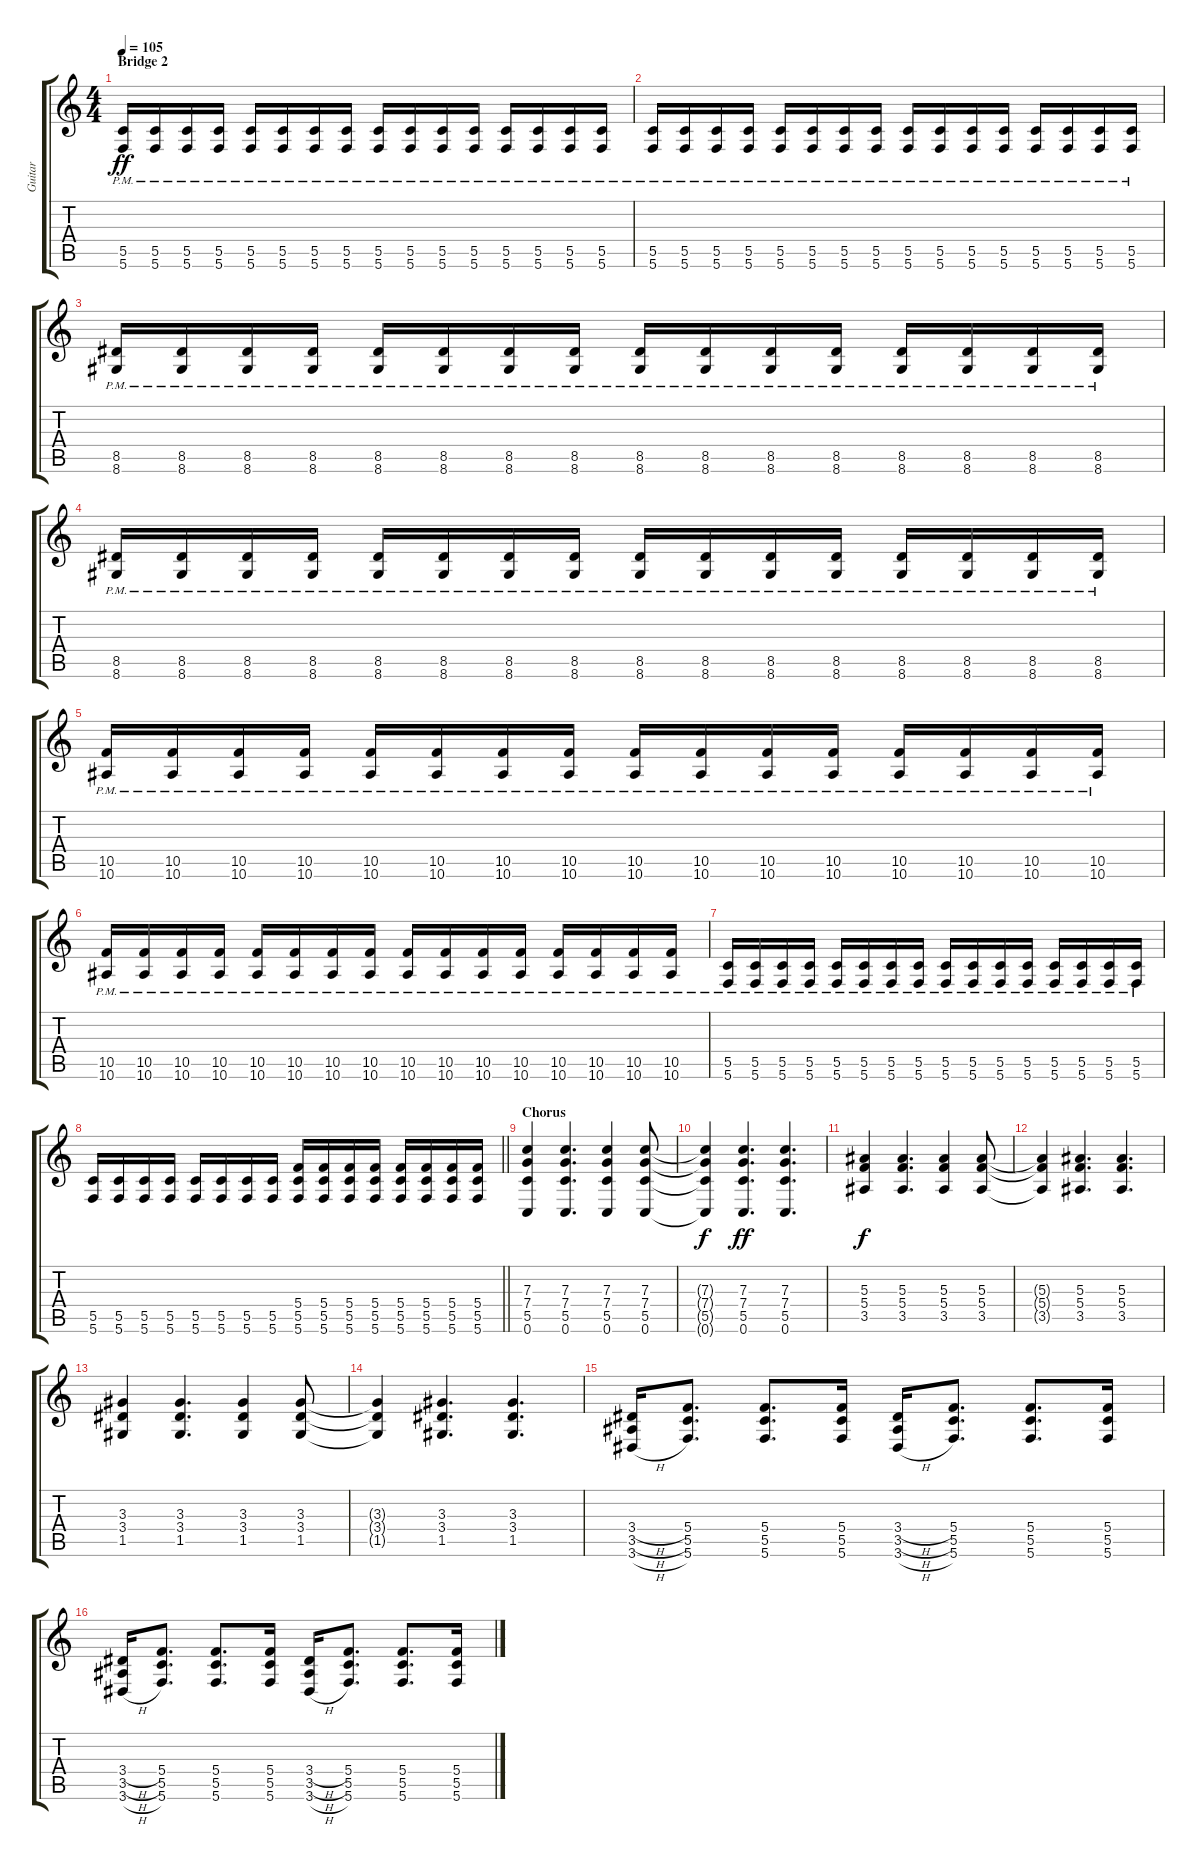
\track ("Guitar" "Guitar") {instrument distortionguitar}
\staff {score tabs}
\tuning (D4 A3 F3 C3 G2 C2) {hide}
\ts (4 4)
\section ("" "Bridge 2")
\tempo 105
\clef g2
\ks c
(5.5{pm} 5.6{pm}).16{dy ff} (5.5{pm} 5.6{pm}).16 (5.5{pm} 5.6{pm}).16 (5.5{pm} 5.6{pm}).16 (5.5{pm} 5.6{pm}).16 (5.5{pm} 5.6{pm}).16 (5.5{pm} 5.6{pm}).16 (5.5{pm} 5.6{pm}).16 (5.5{pm} 5.6{pm}).16 (5.5{pm} 5.6{pm}).16 (5.5{pm} 5.6{pm}).16 (5.5{pm} 5.6{pm}).16 (5.5{pm} 5.6{pm}).16 (5.5{pm} 5.6{pm}).16 (5.5{pm} 5.6{pm}).16 (5.5{pm} 5.6{pm}).16 |
(5.5{pm} 5.6{pm}).16 (5.5{pm} 5.6{pm}).16 (5.5{pm} 5.6{pm}).16 (5.5{pm} 5.6{pm}).16 (5.5{pm} 5.6{pm}).16 (5.5{pm} 5.6{pm}).16 (5.5{pm} 5.6{pm}).16 (5.5{pm} 5.6{pm}).16 (5.5{pm} 5.6{pm}).16 (5.5{pm} 5.6{pm}).16 (5.5{pm} 5.6{pm}).16 (5.5{pm} 5.6{pm}).16 (5.5{pm} 5.6{pm}).16 (5.5{pm} 5.6{pm}).16 (5.5{pm} 5.6{pm}).16 (5.5{pm} 5.6{pm}).16 |
(8.5{pm} 8.6{pm}).16 (8.5{pm} 8.6{pm}).16 (8.5{pm} 8.6{pm}).16 (8.5{pm} 8.6{pm}).16 (8.5{pm} 8.6{pm}).16 (8.5{pm} 8.6{pm}).16 (8.5{pm} 8.6{pm}).16 (8.5{pm} 8.6{pm}).16 (8.5{pm} 8.6{pm}).16 (8.5{pm} 8.6{pm}).16 (8.5{pm} 8.6{pm}).16 (8.5{pm} 8.6{pm}).16 (8.5{pm} 8.6{pm}).16 (8.5{pm} 8.6{pm}).16 (8.5{pm} 8.6{pm}).16 (8.5{pm} 8.6{pm}).16 |
(8.5{pm} 8.6{pm}).16 (8.5{pm} 8.6{pm}).16 (8.5{pm} 8.6{pm}).16 (8.5{pm} 8.6{pm}).16 (8.5{pm} 8.6{pm}).16 (8.5{pm} 8.6{pm}).16 (8.5{pm} 8.6{pm}).16 (8.5{pm} 8.6{pm}).16 (8.5{pm} 8.6{pm}).16 (8.5{pm} 8.6{pm}).16 (8.5{pm} 8.6{pm}).16 (8.5{pm} 8.6{pm}).16 (8.5{pm} 8.6{pm}).16 (8.5{pm} 8.6{pm}).16 (8.5{pm} 8.6{pm}).16 (8.5{pm} 8.6{pm}).16 |
(10.5{pm} 10.6{pm}).16 (10.5{pm} 10.6{pm}).16 (10.5{pm} 10.6{pm}).16 (10.5{pm} 10.6{pm}).16 (10.5{pm} 10.6{pm}).16 (10.5{pm} 10.6{pm}).16 (10.5{pm} 10.6{pm}).16 (10.5{pm} 10.6{pm}).16 (10.5{pm} 10.6{pm}).16 (10.5{pm} 10.6{pm}).16 (10.5{pm} 10.6{pm}).16 (10.5{pm} 10.6{pm}).16 (10.5{pm} 10.6{pm}).16 (10.5{pm} 10.6{pm}).16 (10.5{pm} 10.6{pm}).16 (10.5{pm} 10.6{pm}).16 |
(10.5{pm} 10.6{pm}).16 (10.5{pm} 10.6{pm}).16 (10.5{pm} 10.6{pm}).16 (10.5{pm} 10.6{pm}).16 (10.5{pm} 10.6{pm}).16 (10.5{pm} 10.6{pm}).16 (10.5{pm} 10.6{pm}).16 (10.5{pm} 10.6{pm}).16 (10.5{pm} 10.6{pm}).16 (10.5{pm} 10.6{pm}).16 (10.5{pm} 10.6{pm}).16 (10.5{pm} 10.6{pm}).16 (10.5{pm} 10.6{pm}).16 (10.5{pm} 10.6{pm}).16 (10.5{pm} 10.6{pm}).16 (10.5{pm} 10.6{pm}).16 |
(5.5{pm} 5.6{pm}).16 (5.5{pm} 5.6{pm}).16 (5.5{pm} 5.6{pm}).16 (5.5{pm} 5.6{pm}).16 (5.5{pm} 5.6{pm}).16 (5.5{pm} 5.6{pm}).16 (5.5{pm} 5.6{pm}).16 (5.5{pm} 5.6{pm}).16 (5.5{pm} 5.6{pm}).16 (5.5{pm} 5.6{pm}).16 (5.5{pm} 5.6{pm}).16 (5.5{pm} 5.6{pm}).16 (5.5{pm} 5.6{pm}).16 (5.5{pm} 5.6{pm}).16 (5.5{pm} 5.6{pm}).16 (5.5{pm} 5.6{pm}).16 |
\barLineRight lightlight
(5.5 5.6).16 (5.5 5.6).16 (5.5 5.6).16 (5.5 5.6).16 (5.5 5.6).16 (5.5 5.6).16 (5.5 5.6).16 (5.5 5.6).16 (5.4 5.5 5.6).16 (5.4 5.5 5.6).16 (5.4 5.5 5.6).16 (5.4 5.5 5.6).16 (5.4 5.5 5.6).16 (5.4 5.5 5.6).16 (5.4 5.5 5.6).16 (5.4 5.5 5.6).16 |
\section ("" "Chorus")
(7.3 7.4 5.5 0.6).4 (7.3 7.4 5.5 0.6).4{d} (7.3 7.4 5.5 0.6).4 (7.3 7.4 5.5 0.6).8 |
(7.3{t} 7.4{t} 5.5{t} 0.6{t}).4{dy f} (7.3 7.4 5.5 0.6).4{d dy ff} (7.3 7.4 5.5 0.6).4{d} |
(5.3 5.4 3.5).4{dy f} (5.3 5.4 3.5).4{d} (5.3 5.4 3.5).4 (5.3 5.4 3.5).8 |
(5.3{t} 5.4{t} 3.5{t}).4 (5.3 5.4 3.5).4{d} (5.3 5.4 3.5).4{d} |
(3.3 3.4 1.5).4 (3.3 3.4 1.5).4{d} (3.3 3.4 1.5).4 (3.3 3.4 1.5).8 |
(3.3{t} 3.4{t} 1.5{t}).4 (3.3 3.4 1.5).4{d} (3.3 3.4 1.5).4{d} |
(3.4{h} 3.5{h} 3.6{h}).16 (5.4 5.5 5.6).8{d} (5.4 5.5 5.6).8{d} (5.4 5.5 5.6).16 (3.4{h} 3.5{h} 3.6{h}).16 (5.4 5.5 5.6).8{d} (5.4 5.5 5.6).8{d} (5.4 5.5 5.6).16 |
(3.4{h} 3.5{h} 3.6{h}).16 (5.4 5.5 5.6).8{d} (5.4 5.5 5.6).8{d} (5.4 5.5 5.6).16 (3.4{h} 3.5{h} 3.6{h}).16 (5.4 5.5 5.6).8{d} (5.4 5.5 5.6).8{d} (5.4 5.5 5.6).16
